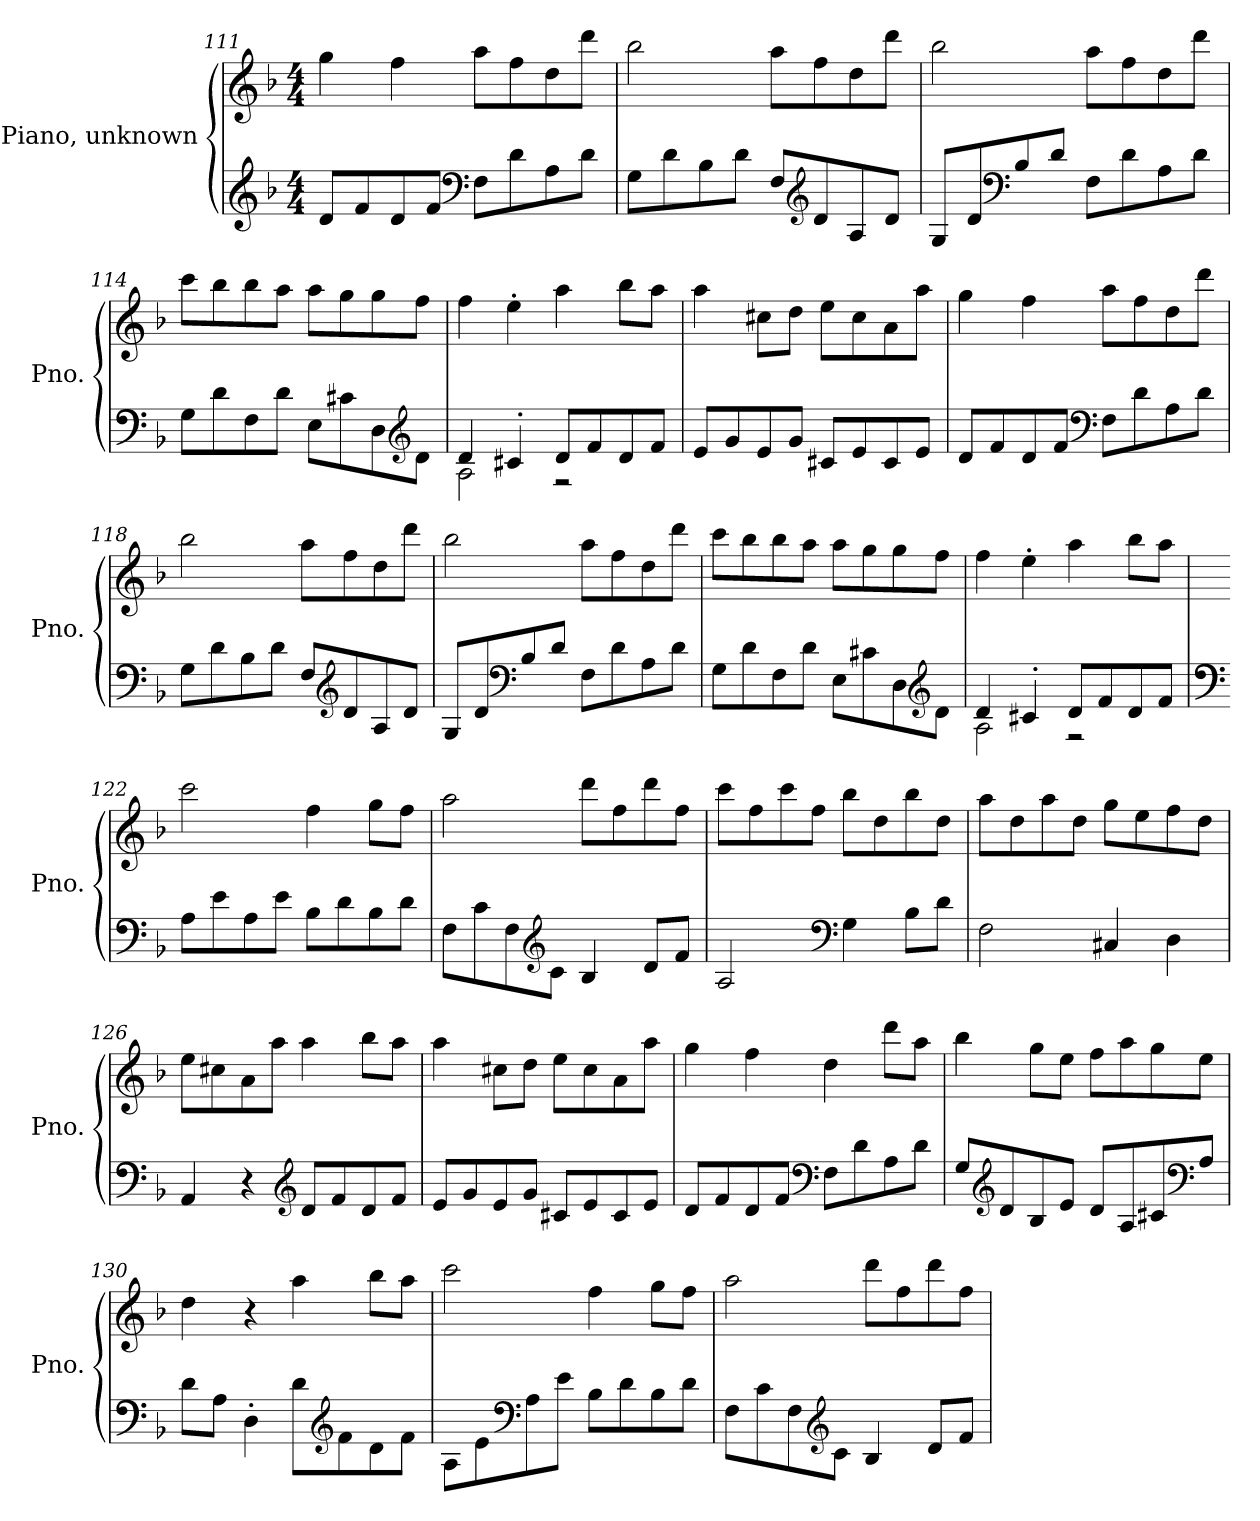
**kern	**kern
*part1	*part1
*staff2	*staff1
*I"Piano, unknown	*
*I'Pno.	*
!!LO:LB:g=z
*clefG2	*clefG2
*k[b-]	*k[b-]
*M4/4	*M4/4
=111	=111
8d/L	4gg\
8f/	.
8d/	4ff\
8f/J	.
*clefF4	*
8F\L	8aa\L
8d\	8ff\
8A\	8dd\
8d\J	8ddd\J
=112	=112
8G\L	2bb-\
8d\	.
8B-\	.
8d\J	.
8F/L	8aa\L
*clefG2	*
8d/	8ff\
8A/	8dd\
8d/J	8ddd\J
=113	=113
8G/L	2bb-\
8d/	.
*clefF4	*
8B-/	.
8d/J	.
8F\L	8aa\L
8d\	8ff\
8A\	8dd\
8d\J	8ddd\J
=114	=114
8G\L	8ccc\L
8d\	8bb-\
8F\	8bb-\
8d\J	8aa\J
8E\L	8aa\L
8c#X\	8gg\
8D\	8gg\
*clefG2	*
8d\J	8ff\J
!!LO:LB:g=z
=115	=115
*^	*
4d/	2A\	4ff\
4c#X'/	.	4ee'\
8d/L	2r	4aa\
8f/	.	.
8d/	.	8bb-\L
8f/J	.	8aa\J
*v	*v	*
=116	=116
8e/L	4aa\
8g/	.
8e/	8cc#X\L
8g/J	8dd\J
8c#X/L	8ee\L
8e/	8cc#\
8c#/	8a\
8e/J	8aa\J
=117	=117
8d/L	4gg\
8f/	.
8d/	4ff\
8f/J	.
*clefF4	*
8F\L	8aa\L
8d\	8ff\
8A\	8dd\
8d\J	8ddd\J
=118	=118
8G\L	2bb-\
8d\	.
8B-\	.
8d\J	.
8F/L	8aa\L
*clefG2	*
8d/	8ff\
8A/	8dd\
8d/J	8ddd\J
!!LO:LB:g=z
=119	=119
8G/L	2bb-\
8d/	.
*clefF4	*
8B-/	.
8d/J	.
8F\L	8aa\L
8d\	8ff\
8A\	8dd\
8d\J	8ddd\J
=120	=120
8G\L	8ccc\L
8d\	8bb-\
8F\	8bb-\
8d\J	8aa\J
8E\L	8aa\L
8c#X\	8gg\
8D\	8gg\
*clefG2	*
8d\J	8ff\J
=121	=121
*^	*
4d/	2A\	4ff\
4c#X'/	.	4ee'\
8d/L	2r	4aa\
8f/	.	.
8d/	.	8bb-\L
8f/J	.	8aa\J
*v	*v	*
=122	=122
*clefF4	*
8A\L	2ccc\
8e\	.
8A\	.
8e\J	.
8B-\L	4ff\
8d\	.
8B-\	8gg\L
8d\J	8ff\J
!!LO:PB:g=z
=123	=123
8F\L	2aa\
8c\	.
8F\	.
*clefG2	*
8c\J	.
4B-/	8ddd\L
.	8ff\
8d/L	8ddd\
8f/J	8ff\J
=124	=124
2A/	8ccc\L
.	8ff\
.	8ccc\
.	8ff\J
*clefF4	*
4G\	8bb-\L
.	8dd\
8B-\L	8bb-\
8d\J	8dd\J
=125	=125
2F\	8aa\L
.	8dd\
.	8aa\
.	8dd\J
4C#X/	8gg\L
.	8ee\
4D\	8ff\
.	8dd\J
=126	=126
4AA/	8ee\L
.	8cc#X\
4r	8a\
.	8aa\J
*clefG2	*
8d/L	4aa\
8f/	.
8d/	8bb-\L
8f/J	8aa\J
!!LO:LB:g=z
=127	=127
8e/L	4aa\
8g/	.
8e/	8cc#X\L
8g/J	8dd\J
8c#X/L	8ee\L
8e/	8cc#\
8c#/	8a\
8e/J	8aa\J
=128	=128
8d/L	4gg\
8f/	.
8d/	4ff\
8f/J	.
*clefF4	*
8F\L	4dd\
8d\	.
8A\	8ddd\L
8d\J	8aa\J
=129	=129
8G/L	4bb-\
*clefG2	*
8d/	.
8B-/	8gg\L
8e/J	8ee\J
8d/L	8ff\L
8A/	8aa\
8c#X/	8gg\
*clefF4	*
8A/J	8ee\J
=130	=130
8d\L	4dd\
8A\J	.
4D'\	4r
8d\L	4aa\
*clefG2	*
8f\	.
8d\	8bb-\L
8f\J	8aa\J
!!LO:LB:g=z
=131	=131
8A\L	2ccc\
8e\	.
*clefF4	*
8A\	.
8e\J	.
8B-\L	4ff\
8d\	.
8B-\	8gg\L
8d\J	8ff\J
=132	=132
8F\L	2aa\
8c\	.
8F\	.
*clefG2	*
8c\J	.
4B-/	8ddd\L
.	8ff\
8d/L	8ddd\
8f/J	8ff\J
=	=
*-	*-
